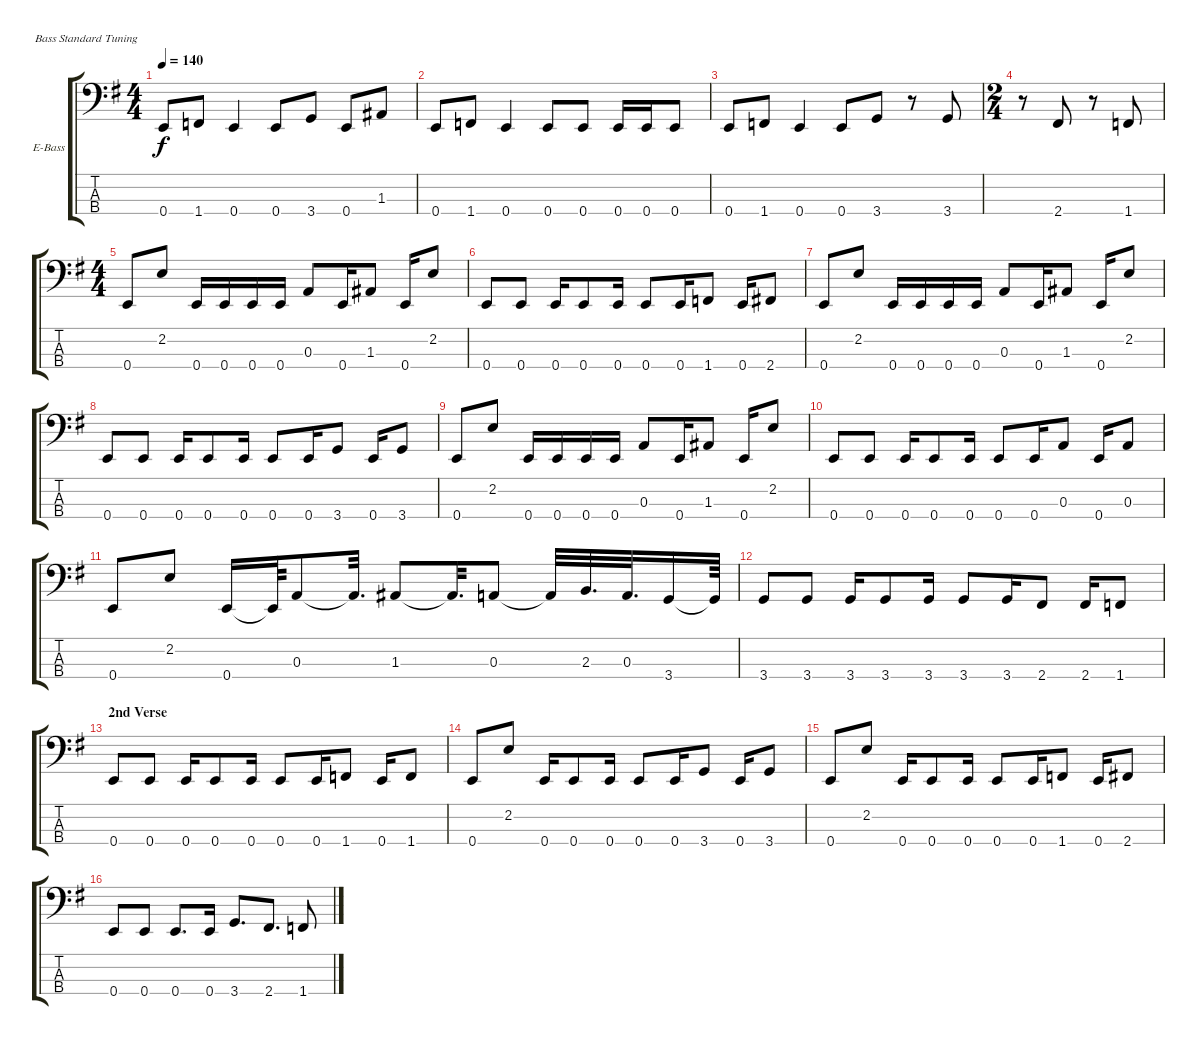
\bracketExtendMode groupsimilarinstruments
\firstSystemTrackNameOrientation horizontal
\otherSystemsTrackNameOrientation horizontal
\track ("Bass" "E-Bass") {instrument electricbasspick}
\staff {score tabs}
\tuning (G2 D2 A1 E1)
\ts (4 4)
\tempo 140
\clef f4
\scale
1.05549
\ks g
0.4.8{dy f} 1.4.8 0.4.4 0.4.8 3.4.8 0.4.8 1.3.8 |
\scale
0.944515 0.4.8 1.4.8 0.4.4 0.4.8 0.4.8 0.4.16 0.4.16 0.4.8 |
\scale
1.05549 0.4.8 1.4.8 0.4.4 0.4.8 3.4.8 r.8 3.4.8 |
\ts (2 4)
\scale
0.944515 r.8 2.4.8 r.8 1.4.8 |
\ts (4 4)
\scale
1.08575 0.4.8 2.2.8 0.4.16 0.4.16 0.4.16 0.4.16 0.3.8 0.4.16 1.3.8 0.4.16 2.2.8 |
\scale
0.91425 0.4.8 0.4.8 0.4.16 0.4.8 0.4.16 0.4.8 0.4.16 1.4.8 0.4.16 2.4.8 |
\scale
1.05549 0.4.8 2.2.8 0.4.16 0.4.16 0.4.16 0.4.16 0.3.8 0.4.16 1.3.8 0.4.16 2.2.8 |
\scale
0.944515 0.4.8 0.4.8 0.4.16 0.4.8 0.4.16 0.4.8 0.4.16 3.4.8 0.4.16 3.4.8 |
\scale
1.05549 0.4.8 2.2.8 0.4.16 0.4.16 0.4.16 0.4.16 0.3.8 0.4.16 1.3.8 0.4.16 2.2.8 |
\scale
0.944515 0.4.8 0.4.8 0.4.16 0.4.8 0.4.16 0.4.8 0.4.16 0.3.8 0.4.16 0.3.8 |
\scale
1.05549 0.4.8 2.2.8 0.4.16 0.4{t}.64 0.3.8 0.3{t}.32{d} 1.3.8 1.3{t}.32{d} 0.3.8 0.3{t}.32 2.3.32{d} 0.3.32{d} 3.4.16 3.4{t}.64 |
\scale
0.944515 3.4.8 3.4.8 3.4.16 3.4.8 3.4.16 3.4.8 3.4.16 2.4.8 2.4.16 1.4.8 |
\section ("" "2nd Verse")
\scale
1.05549 0.4.8 0.4.8 0.4.16 0.4.8 0.4.16 0.4.8 0.4.16 1.4.8 0.4.16 1.4.8 |
\scale
0.944515 0.4.8 2.2.8 0.4.16 0.4.8 0.4.16 0.4.8 0.4.16 3.4.8 0.4.16 3.4.8 |
\scale
1.05549 0.4.8 2.2.8 0.4.16 0.4.8 0.4.16 0.4.8 0.4.16 1.4.8 0.4.16 2.4.8 |
\scale
0.944515 0.4.8 0.4.8 0.4.8{d} 0.4.16 3.4.8{d} 2.4.8{d} 1.4.8
